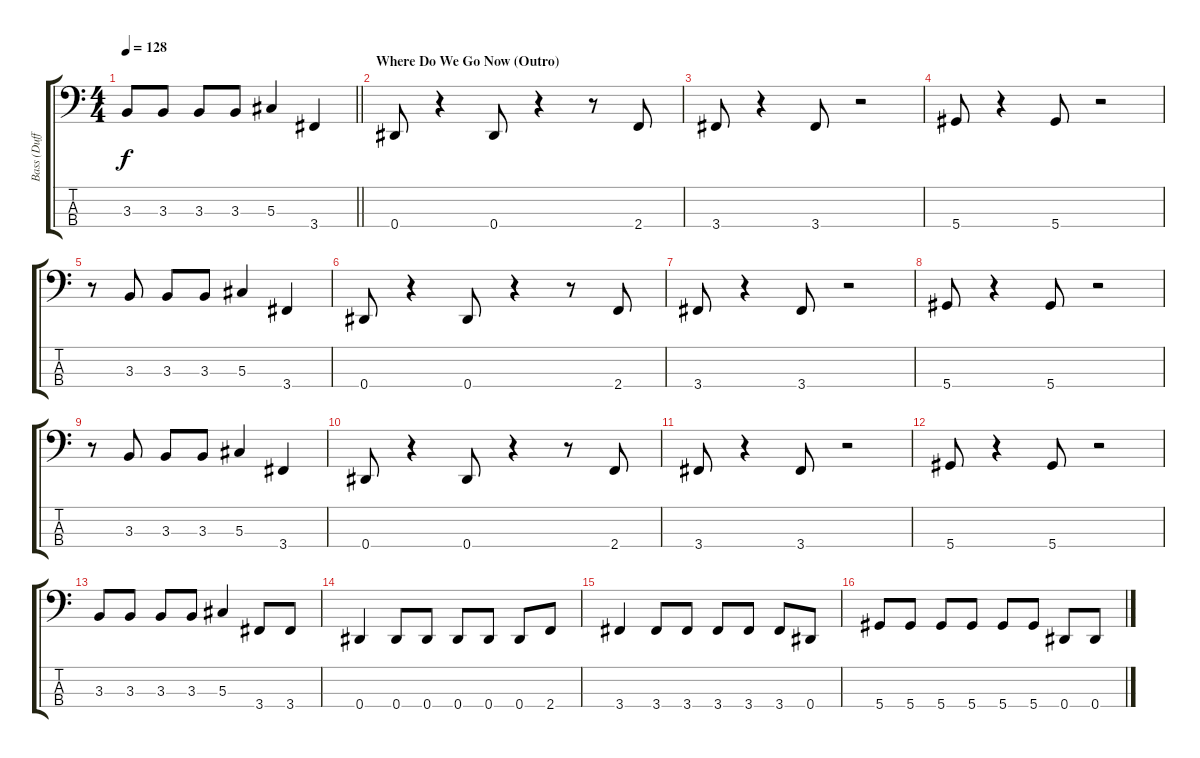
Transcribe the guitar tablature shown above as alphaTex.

\track ("Bass (Duff)" "Bass (Duff") {instrument electricbasspick}
\staff {score tabs}
\tuning (Gb2 Db2 Ab1 Eb1) {hide}
\ts (4 4)
\tempo 128
\clef f4
\barLineRight lightlight
\ks c
3.3.8{dy f} 3.3.8 3.3.8 3.3.8 5.3.4 3.4.4 |
\section ("" "Where Do We Go Now (Outro)")
0.4.8 r.4 0.4.8 r.4 r.8 2.4.8 |
3.4.8 r.4 3.4.8 r.2 |
5.4.8 r.4 5.4.8 r.2 |
r.8 3.3.8 3.3.8 3.3.8 5.3.4 3.4.4 |
0.4.8 r.4 0.4.8 r.4 r.8 2.4.8 |
3.4.8 r.4 3.4.8 r.2 |
5.4.8 r.4 5.4.8 r.2 |
r.8 3.3.8 3.3.8 3.3.8 5.3.4 3.4.4 |
0.4.8 r.4 0.4.8 r.4 r.8 2.4.8 |
3.4.8 r.4 3.4.8 r.2 |
5.4.8 r.4 5.4.8 r.2 |
3.3.8 3.3.8 3.3.8 3.3.8 5.3.4 3.4.8 3.4.8 |
0.4.4 0.4.8 0.4.8 0.4.8 0.4.8 0.4.8 2.4.8 |
3.4.4 3.4.8 3.4.8 3.4.8 3.4.8 3.4.8 0.4.8 |
5.4.8 5.4.8 5.4.8 5.4.8 5.4.8 5.4.8 0.4.8 0.4.8
